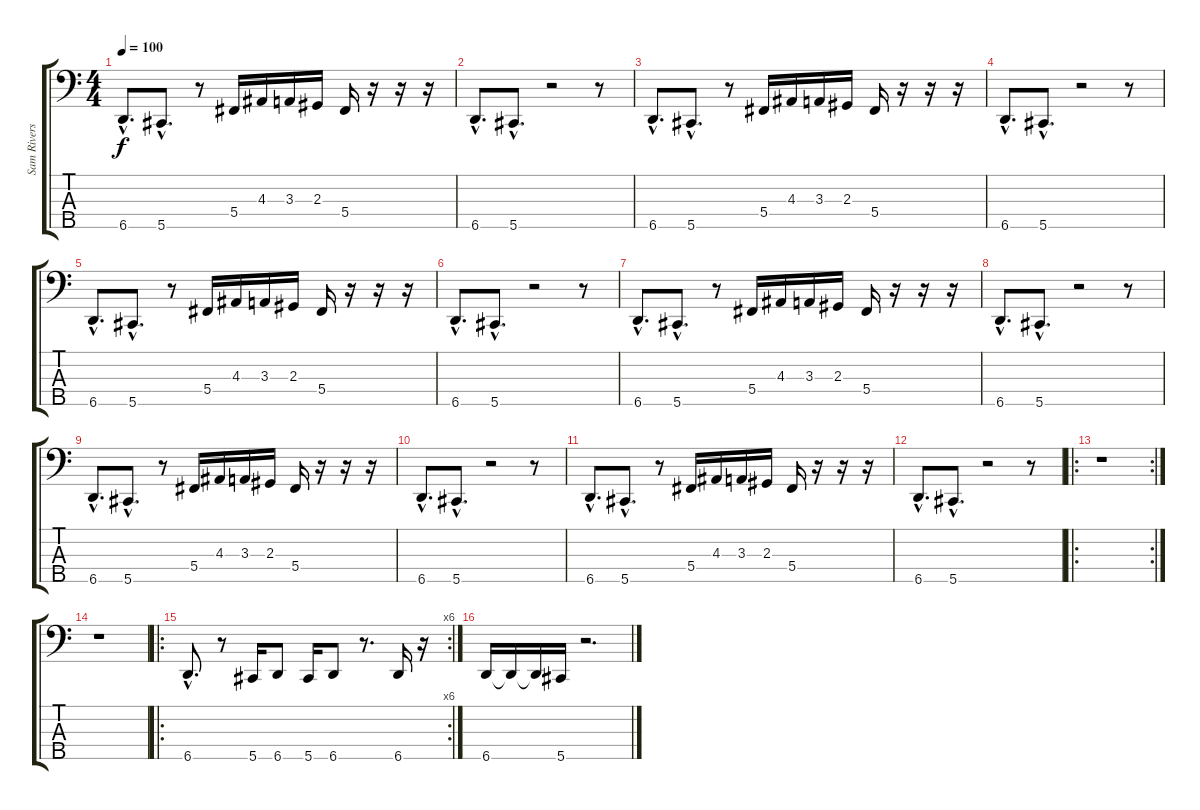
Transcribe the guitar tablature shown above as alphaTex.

\track ("Sam Rivers" "Sam Rivers") {instrument electricbassfinger}
\staff {score tabs}
\tuning (E2 B1 Gb1 Db1 Ab0) {hide}
\ts (4 4)
\tempo 100
\clef f4
\ks c
6.5{hac}.8{d dy f} 5.5{hac}.8{d} r.8 5.4.16 4.3.16 3.3.16 2.3.16 5.4.16 r.16 r.16 r.16 |
6.5{hac}.8{d} 5.5{hac}.8{d} r.2 r.8 |
6.5{hac}.8{d} 5.5{hac}.8{d} r.8 5.4.16 4.3.16 3.3.16 2.3.16 5.4.16 r.16 r.16 r.16 |
6.5{hac}.8{d} 5.5{hac}.8{d} r.2 r.8 |
6.5{hac}.8{d} 5.5{hac}.8{d} r.8 5.4.16 4.3.16 3.3.16 2.3.16 5.4.16 r.16 r.16 r.16 |
6.5{hac}.8{d} 5.5{hac}.8{d} r.2 r.8 |
6.5{hac}.8{d} 5.5{hac}.8{d} r.8 5.4.16 4.3.16 3.3.16 2.3.16 5.4.16 r.16 r.16 r.16 |
6.5{hac}.8{d} 5.5{hac}.8{d} r.2 r.8 |
6.5{hac}.8{d} 5.5{hac}.8{d} r.8 5.4.16 4.3.16 3.3.16 2.3.16 5.4.16 r.16 r.16 r.16 |
6.5{hac}.8{d} 5.5{hac}.8{d} r.2 r.8 |
6.5{hac}.8{d} 5.5{hac}.8{d} r.8 5.4.16 4.3.16 3.3.16 2.3.16 5.4.16 r.16 r.16 r.16 |
6.5{hac}.8{d} 5.5{hac}.8{d} r.2 r.8 |
\ro
\rc 2
r.1 |
r.1 |
\ro
\rc 6
6.5{hac}.8{d} r.8 5.5.16 6.5.8 5.5.16 6.5.8 r.8{d} 6.5.16 r.16 |
6.5.16 6.5{t}.16 6.5{t}.16 5.5.16 r.2{d}
